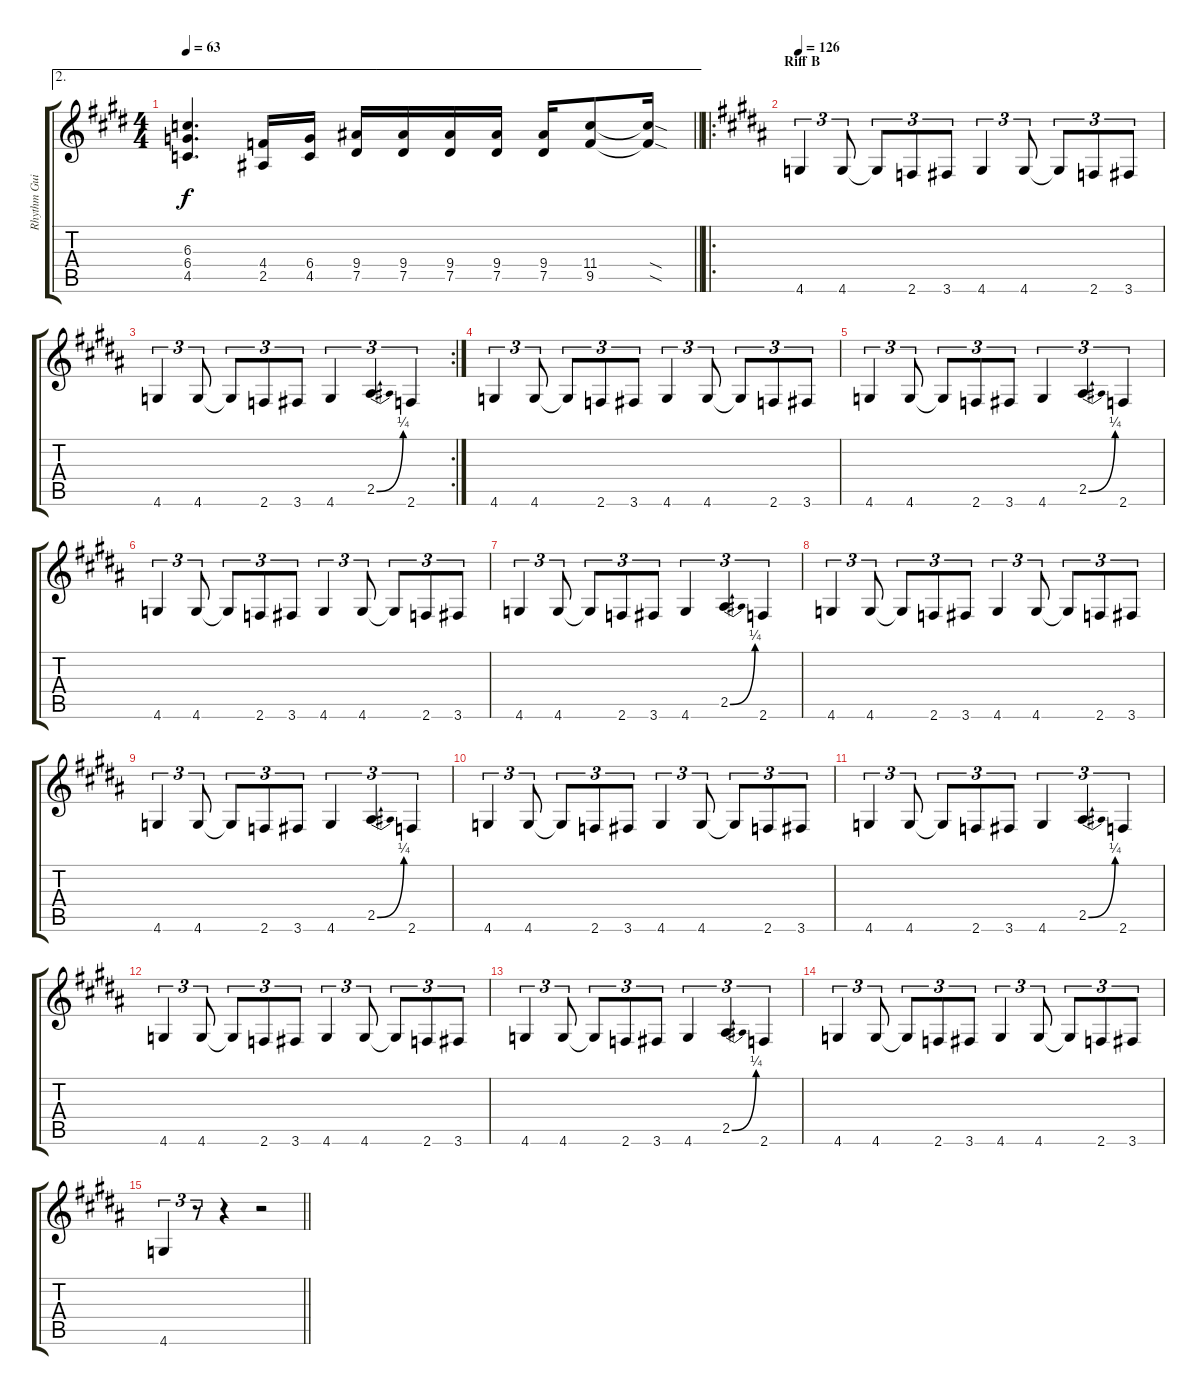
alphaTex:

\track ("Rhythm Guitar" "Rhythm Gui") {instrument distortionguitar}
\staff {score tabs}
\tuning (Eb4 Bb3 Gb3 Db3 Ab2 Eb2) {hide}
\ae 2
\ts (4 4)
\tempo 63
\clef g2
\barLineRight lightlight
\ks c#minor
(6.3 6.4 4.5).4{d dy f} (4.4 2.5).16 (6.4 4.5).16 (9.4 7.5).16 (9.4 7.5).16 (9.4 7.5).16 (9.4 7.5).16 (9.4 7.5).16 (11.4 9.5).8 (11.4{sod t} 9.5{sod t}).16 |
\ro
\section ("" "Riff B")
\tempo 126
\ks g#minor
4.6.4{tu (3 2)} 4.6.8{tu (3 2)} 4.6{t}.8{tu (3 2)} 2.6.8{tu (3 2)} 3.6.8{tu (3 2)} 4.6.4{tu (3 2)} 4.6.8{tu (3 2)} 4.6{t}.8{tu (3 2)} 2.6.8{tu (3 2)} 3.6.8{tu (3 2)} |
\rc 2
4.6.4{tu (3 2)} 4.6.8{tu (3 2)} 4.6{t}.8{tu (3 2)} 2.6.8{tu (3 2)} 3.6.8{tu (3 2)} 4.6.4{tu (3 2)} 2.5{be (bend 0 0 60 1)}.4{tu (3 2)} 2.6.4{tu (3 2)} |
4.6.4{tu (3 2)} 4.6.8{tu (3 2)} 4.6{t}.8{tu (3 2)} 2.6.8{tu (3 2)} 3.6.8{tu (3 2)} 4.6.4{tu (3 2)} 4.6.8{tu (3 2)} 4.6{t}.8{tu (3 2)} 2.6.8{tu (3 2)} 3.6.8{tu (3 2)} |
4.6.4{tu (3 2)} 4.6.8{tu (3 2)} 4.6{t}.8{tu (3 2)} 2.6.8{tu (3 2)} 3.6.8{tu (3 2)} 4.6.4{tu (3 2)} 2.5{be (bend 0 0 60 1)}.4{tu (3 2)} 2.6.4{tu (3 2)} |
4.6.4{tu (3 2)} 4.6.8{tu (3 2)} 4.6{t}.8{tu (3 2)} 2.6.8{tu (3 2)} 3.6.8{tu (3 2)} 4.6.4{tu (3 2)} 4.6.8{tu (3 2)} 4.6{t}.8{tu (3 2)} 2.6.8{tu (3 2)} 3.6.8{tu (3 2)} |
4.6.4{tu (3 2)} 4.6.8{tu (3 2)} 4.6{t}.8{tu (3 2)} 2.6.8{tu (3 2)} 3.6.8{tu (3 2)} 4.6.4{tu (3 2)} 2.5{be (bend 0 0 60 1)}.4{tu (3 2)} 2.6.4{tu (3 2)} |
4.6.4{tu (3 2)} 4.6.8{tu (3 2)} 4.6{t}.8{tu (3 2)} 2.6.8{tu (3 2)} 3.6.8{tu (3 2)} 4.6.4{tu (3 2)} 4.6.8{tu (3 2)} 4.6{t}.8{tu (3 2)} 2.6.8{tu (3 2)} 3.6.8{tu (3 2)} |
4.6.4{tu (3 2)} 4.6.8{tu (3 2)} 4.6{t}.8{tu (3 2)} 2.6.8{tu (3 2)} 3.6.8{tu (3 2)} 4.6.4{tu (3 2)} 2.5{be (bend 0 0 60 1)}.4{tu (3 2)} 2.6.4{tu (3 2)} |
4.6.4{tu (3 2)} 4.6.8{tu (3 2)} 4.6{t}.8{tu (3 2)} 2.6.8{tu (3 2)} 3.6.8{tu (3 2)} 4.6.4{tu (3 2)} 4.6.8{tu (3 2)} 4.6{t}.8{tu (3 2)} 2.6.8{tu (3 2)} 3.6.8{tu (3 2)} |
4.6.4{tu (3 2)} 4.6.8{tu (3 2)} 4.6{t}.8{tu (3 2)} 2.6.8{tu (3 2)} 3.6.8{tu (3 2)} 4.6.4{tu (3 2)} 2.5{be (bend 0 0 60 1)}.4{tu (3 2)} 2.6.4{tu (3 2)} |
4.6.4{tu (3 2)} 4.6.8{tu (3 2)} 4.6{t}.8{tu (3 2)} 2.6.8{tu (3 2)} 3.6.8{tu (3 2)} 4.6.4{tu (3 2)} 4.6.8{tu (3 2)} 4.6{t}.8{tu (3 2)} 2.6.8{tu (3 2)} 3.6.8{tu (3 2)} |
4.6.4{tu (3 2)} 4.6.8{tu (3 2)} 4.6{t}.8{tu (3 2)} 2.6.8{tu (3 2)} 3.6.8{tu (3 2)} 4.6.4{tu (3 2)} 2.5{be (bend 0 0 60 1)}.4{tu (3 2)} 2.6.4{tu (3 2)} |
4.6.4{tu (3 2)} 4.6.8{tu (3 2)} 4.6{t}.8{tu (3 2)} 2.6.8{tu (3 2)} 3.6.8{tu (3 2)} 4.6.4{tu (3 2)} 4.6.8{tu (3 2)} 4.6{t}.8{tu (3 2)} 2.6.8{tu (3 2)} 3.6.8{tu (3 2)} |
\barLineRight lightlight
4.6.4{tu (3 2)} r.8{tu (3 2)} r.4 r.2
